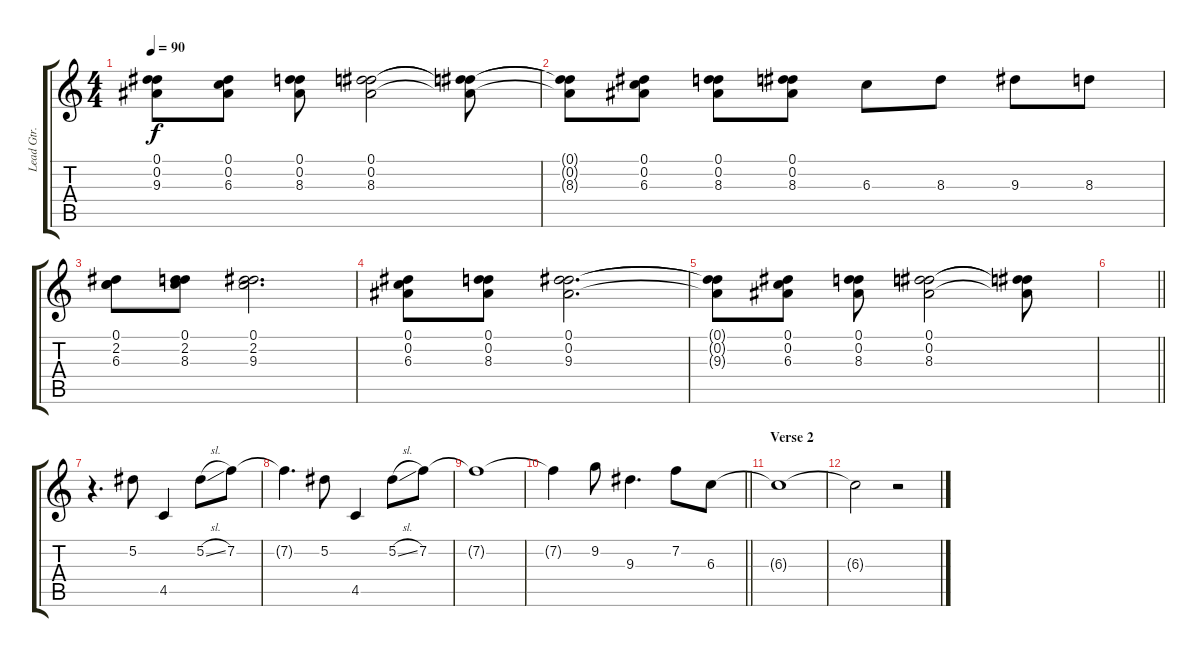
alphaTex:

\track ("Lead Gtr." "Lead Gtr.") {instrument electricguitarclean}
\staff {score tabs}
\tuning (Eb4 Bb3 Gb3 Db3 Ab2 Eb2) {hide}
\ts (4 4)
\tempo 90
\clef g2
\ks c
(0.1{t} 0.2{t} 9.3{t}).8{dy f} (0.1 0.2 6.3).8 (0.1 0.2 8.3).8 (0.1 0.2 8.3).2 (0.1{t} 0.2{t} 8.3{t}).8 |
(0.1{t} 0.2{t} 8.3{t}).8 (0.1 0.2 6.3).8 (0.1 0.2 8.3).8 (0.1 0.2 8.3).8 6.3.8 8.3.8 9.3.8 8.3.8 |
(0.1 2.2 6.3).8 (0.1 2.2 8.3).8 (0.1 2.2 9.3).2{d} |
(0.1 0.2 6.3).8 (0.1 0.2 8.3).8 (0.1 0.2 9.3).2{d} |
(0.1{t} 0.2{t} 9.3{t}).8 (0.1 0.2 6.3).8 (0.1 0.2 8.3).8 (0.1 0.2 8.3).2 (0.1{t} 0.2{t} 8.3{t}).8 |
\barLineRight lightlight
|
\section ("" "")
r.4{d volume 5 instrument distortionguitar} 5.2.8 4.5.4 5.2{sl}.8 7.2.8 |
7.2{t}.4{d} 5.2.8 4.5.4{txt ""} 5.2{sl}.8 7.2.8 |
7.2{t}.1 |
\barLineRight lightlight
7.2{t}.4 9.2.8 9.3.4{d} 7.2.8 6.3.8 |
\section ("" "Verse 2")
6.3{t}.1{volume 0} |
6.3{t}.2 r.2
